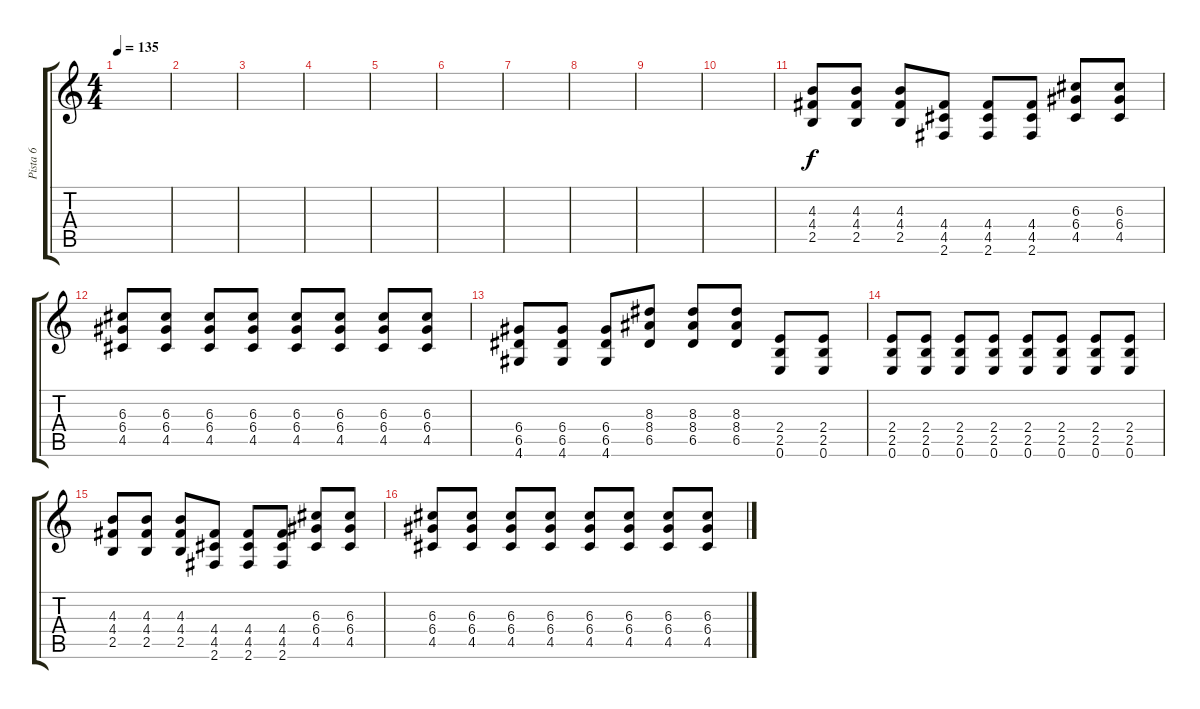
\track ("Pista 6" "Pista 6") {instrument overdrivenguitar}
\staff {score tabs}
\tuning (E4 B3 G3 D3 A2 E2) {hide}
\ts (4 4)
\tempo 135
\clef g2
\ks c
|
|
|
|
|
|
|
|
|
|
(4.3 4.4 2.5).8 (4.3 4.4 2.5).8 (4.3 4.4 2.5).8 (4.4 4.5 2.6).8 (4.4 4.5 2.6).8 (4.4 4.5 2.6).8 (6.3 6.4 4.5).8 (6.3 6.4 4.5).8 |
(6.3 6.4 4.5).8 (6.3 6.4 4.5).8 (6.3 6.4 4.5).8 (6.3 6.4 4.5).8 (6.3 6.4 4.5).8 (6.3 6.4 4.5).8 (6.3 6.4 4.5).8 (6.3 6.4 4.5).8 |
(6.4 6.5 4.6).8 (6.4 6.5 4.6).8 (6.4 6.5 4.6).8 (8.3 8.4 6.5).8 (8.3 8.4 6.5).8 (8.3 8.4 6.5).8 (2.4 2.5 0.6).8 (2.4 2.5 0.6).8 |
(2.4 2.5 0.6).8 (2.4 2.5 0.6).8 (2.4 2.5 0.6).8 (2.4 2.5 0.6).8 (2.4 2.5 0.6).8 (2.4 2.5 0.6).8 (2.4 2.5 0.6).8 (2.4 2.5 0.6).8 |
(4.3 4.4 2.5).8 (4.3 4.4 2.5).8 (4.3 4.4 2.5).8 (4.4 4.5 2.6).8 (4.4 4.5 2.6).8 (4.4 4.5 2.6).8 (6.3 6.4 4.5).8 (6.3 6.4 4.5).8 |
(6.3 6.4 4.5).8 (6.3 6.4 4.5).8 (6.3 6.4 4.5).8 (6.3 6.4 4.5).8 (6.3 6.4 4.5).8 (6.3 6.4 4.5).8 (6.3 6.4 4.5).8 (6.3 6.4 4.5).8
